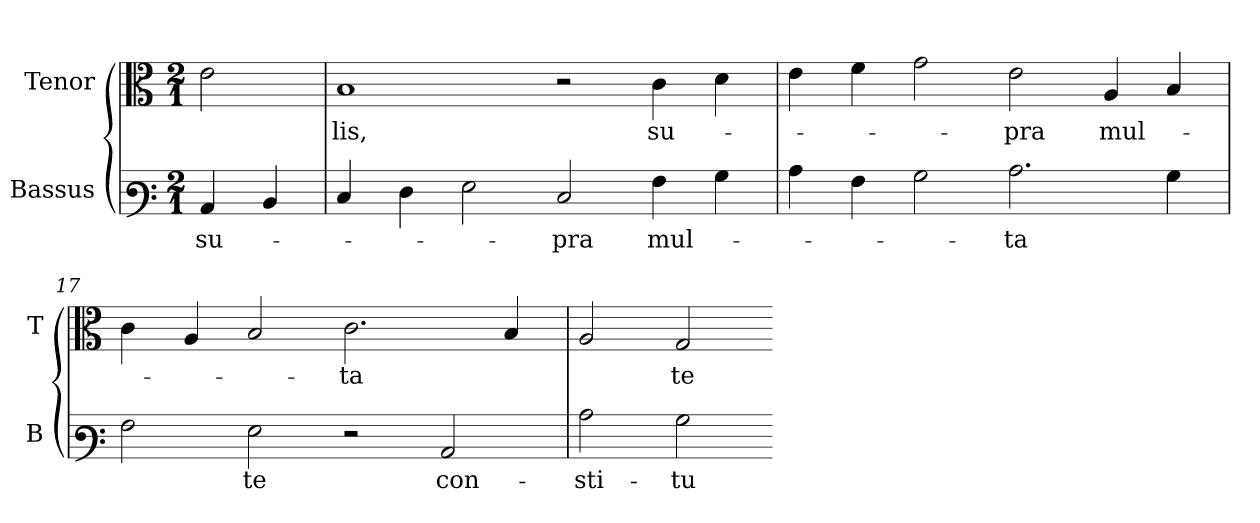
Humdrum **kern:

**kern	**text	**kern	**text
*part2	*part2	*part1	*part1
*staff2	*staff2	*staff1	*staff1
*I"Bassus	*	*I"Tenor	*
*I'B	*	*I'T	*
*clefF3	*	*clefC3	*
*k[]	*	*k[]	*
*G:mix	*	*G:mix	*
*M2/1	*	*M2/1	*
=	=	=	=
4C	su-	2e	.
4D	.	.	.
=15	=15	=15	=15
4E	.	1B	-lis,
4F	.	.	.
2G	.	.	.
2E	-pra	2r	.
4A	mul-	4c	su-
4B	.	4d	.
=16	=16	=16	=16
4c	.	4e	.
4A	.	4f	.
2B	.	2g	.
2.c	-ta	2e	-pra
.	.	4A	mul-
4B	.	4B	.
=17	=17	=17	=17
2A	.	4c	.
.	.	4A	.
2G	te	2B	.
2r	.	2.c	-ta
2C	con-	.	.
.	.	4B	.
=18	=18	=18	=18
2c	-sti-	2A	.
2B	-tu-	2G	te
=-	=-	=-	=-
*-	*-	*-	*-
